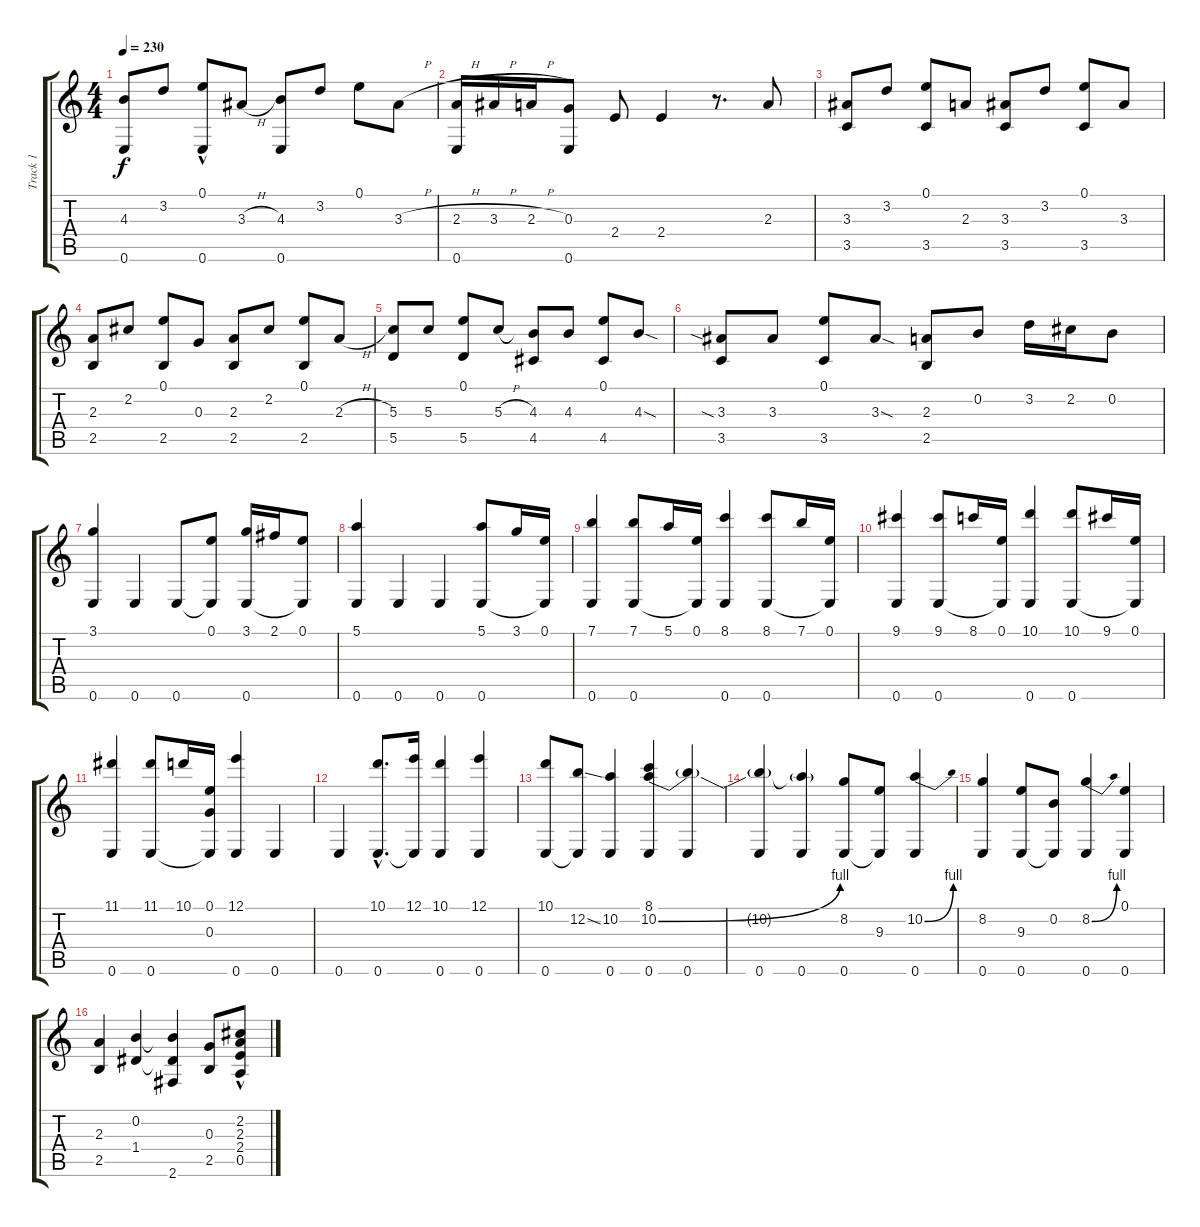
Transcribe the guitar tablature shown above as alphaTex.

\track ("Track 1" "Track 1") {instrument acousticguitarnylon}
\staff {score tabs}
\tuning (E4 B3 G3 D3 A2 E2) {hide}
\ts (4 4)
\tempo 230
\clef g2
\ks c
(4.3 0.6).8{dy f} 3.2.8 (0.1{hac} 0.6).8 3.3{h}.8 (4.3 0.6).8 3.2.8 0.1.8 3.3{h}.8 |
(2.3{h} 0.6).16 3.3{h}.16 2.3{h}.16 (0.3 0.6).8 2.4.8 2.4.4 r.8{d} 2.3.8 |
(3.3 3.5).8 3.2.8 (0.1 3.5).8 2.3.8 (3.3 3.5).8 3.2.8 (0.1 3.5).8 3.3.8 |
(2.3 2.5).8 2.2.8 (0.1 2.5).8 0.3.8 (2.3 2.5).8 2.2.8 (0.1 2.5).8 2.3{h}.8 |
(5.3 5.5).8 5.3.8 (0.1 5.5).8 5.3{h}.8 (4.3 4.5).8 4.3.8 (0.1 4.5).8 4.3{sod}.8 |
(3.3{sia} 3.5).8 3.3.8 (0.1 3.5).8 3.3{sod}.8 (2.3 2.5).8 0.2.8 3.2.16 2.2.16 0.2.8 |
(3.1 0.6).4 0.6.4 0.6.8 (0.1 0.6{t}).8 (3.1 0.6).16 2.1.16 (0.1 0.6{t}).8 |
(5.1 0.6).4 0.6.4 0.6.4 (5.1 0.6).8 3.1.16 (0.1 0.6{t}).16 |
(7.1 0.6).4 (7.1 0.6).8 5.1.16 (0.1 0.6{t}).16 (8.1 0.6).4 (8.1 0.6).8 7.1.16 (0.1 0.6{t}).16 |
(9.1 0.6).4 (9.1 0.6).8 8.1.16 (0.1 0.6{t}).16 (10.1 0.6).4 (10.1 0.6).8 9.1.16 (0.1 0.6{t}).16 |
(11.1 0.6).4 (11.1 0.6).8 10.1.16 (0.1 0.3 0.6{t}).16 (12.1 0.6).4 0.6.4 |
0.6.4 (10.1{hac} 0.6{hac}).8{d} (12.1 0.6{t}).16 (10.1 0.6).4 (12.1 0.6).4 |
(10.1 0.6).8 (12.2{ss} 0.6{t}).8 (10.2 0.6).4 (8.1 10.2{be (bend 0 0 60 4)} 0.6).4 (10.2{t} 0.6).4 |
(10.2{t} 0.6).4 (10.2{t} 0.6).4 (8.2 0.6).8 (9.3 0.6{t}).8 (10.2{be (bend 0 0 60 4)} 0.6).4 |
(8.2 0.6).4 (9.3 0.6).8 (0.2 0.6{t}).8 (8.2{be (bend 0 0 60 4)} 0.6).4 (0.1 0.6).4 |
(2.3 2.5).4 (0.2 1.4).4 (0.2{t} 1.4{t} 2.6).4 (0.3 2.5).8 (2.2 2.3 2.4 0.5{hac}).8
